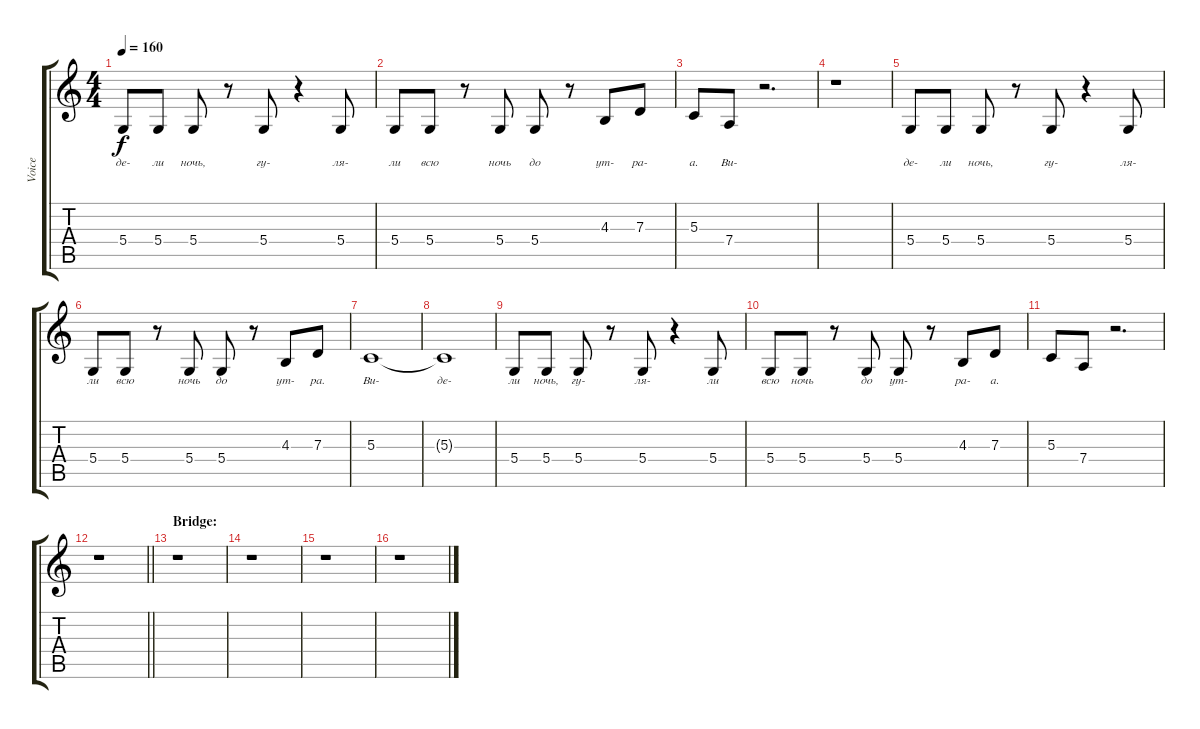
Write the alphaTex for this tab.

\track ("Voice" "Voice") {instrument acousticgrandpiano}
\staff {score tabs}
\tuning (E4 B3 G3 D3 A2 E2) {hide}
\ts (4 4)
\tempo 160
\clef g2
\ks c
5.4.8{lyrics (0 "де-") lyrics (1 "") lyrics (2 "") lyrics (3 "") lyrics (4 "") dy f} 5.4.8{lyrics (0 "ли") lyrics (1 "") lyrics (2 "") lyrics (3 "") lyrics (4 "")} 5.4.8{lyrics (0 "ночь,") lyrics (1 "") lyrics (2 "") lyrics (3 "") lyrics (4 "")} r.8 5.4.8{lyrics (0 "гу-") lyrics (1 "") lyrics (2 "") lyrics (3 "") lyrics (4 "")} r.4 5.4.8{lyrics (0 "ля-") lyrics (1 "") lyrics (2 "") lyrics (3 "") lyrics (4 "")} |
5.4.8{lyrics (0 "ли") lyrics (1 "") lyrics (2 "") lyrics (3 "") lyrics (4 "")} 5.4.8{lyrics (0 "всю") lyrics (1 "") lyrics (2 "") lyrics (3 "") lyrics (4 "")} r.8 5.4.8{lyrics (0 "ночь") lyrics (1 "") lyrics (2 "") lyrics (3 "") lyrics (4 "")} 5.4.8{lyrics (0 "до") lyrics (1 "") lyrics (2 "") lyrics (3 "") lyrics (4 "")} r.8 4.3.8{lyrics (0 "ут-") lyrics (1 "") lyrics (2 "") lyrics (3 "") lyrics (4 "")} 7.3.8{lyrics (0 "ра-") lyrics (1 "") lyrics (2 "") lyrics (3 "") lyrics (4 "")} |
5.3.8{lyrics (0 "а.") lyrics (1 "") lyrics (2 "") lyrics (3 "") lyrics (4 "")} 7.4.8{lyrics (0 "Ви-") lyrics (1 "") lyrics (2 "") lyrics (3 "") lyrics (4 "")} r.2{d} |
r.1 |
5.4.8{lyrics (0 "де-") lyrics (1 "") lyrics (2 "") lyrics (3 "") lyrics (4 "")} 5.4.8{lyrics (0 "ли") lyrics (1 "") lyrics (2 "") lyrics (3 "") lyrics (4 "")} 5.4.8{lyrics (0 "ночь,") lyrics (1 "") lyrics (2 "") lyrics (3 "") lyrics (4 "")} r.8 5.4.8{lyrics (0 "гу-") lyrics (1 "") lyrics (2 "") lyrics (3 "") lyrics (4 "")} r.4 5.4.8{lyrics (0 "ля-") lyrics (1 "") lyrics (2 "") lyrics (3 "") lyrics (4 "")} |
5.4.8{lyrics (0 "ли") lyrics (1 "") lyrics (2 "") lyrics (3 "") lyrics (4 "")} 5.4.8{lyrics (0 "всю") lyrics (1 "") lyrics (2 "") lyrics (3 "") lyrics (4 "")} r.8 5.4.8{lyrics (0 "ночь") lyrics (1 "") lyrics (2 "") lyrics (3 "") lyrics (4 "")} 5.4.8{lyrics (0 "до") lyrics (1 "") lyrics (2 "") lyrics (3 "") lyrics (4 "")} r.8 4.3.8{lyrics (0 "ут-") lyrics (1 "") lyrics (2 "") lyrics (3 "") lyrics (4 "")} 7.3.8{lyrics (0 "ра.") lyrics (1 "") lyrics (2 "") lyrics (3 "") lyrics (4 "")} |
5.3.1{lyrics (0 "Ви-") lyrics (1 "") lyrics (2 "") lyrics (3 "") lyrics (4 "")} |
5.3{t}.1{lyrics (0 "де-") lyrics (1 "") lyrics (2 "") lyrics (3 "") lyrics (4 "")} |
5.4.8{lyrics (0 "ли") lyrics (1 "") lyrics (2 "") lyrics (3 "") lyrics (4 "")} 5.4.8{lyrics (0 "ночь,") lyrics (1 "") lyrics (2 "") lyrics (3 "") lyrics (4 "")} 5.4.8{lyrics (0 "гу-") lyrics (1 "") lyrics (2 "") lyrics (3 "") lyrics (4 "")} r.8 5.4.8{lyrics (0 "ля-") lyrics (1 "") lyrics (2 "") lyrics (3 "") lyrics (4 "")} r.4 5.4.8{lyrics (0 "ли") lyrics (1 "") lyrics (2 "") lyrics (3 "") lyrics (4 "")} |
5.4.8{lyrics (0 "всю") lyrics (1 "") lyrics (2 "") lyrics (3 "") lyrics (4 "")} 5.4.8{lyrics (0 "ночь") lyrics (1 "") lyrics (2 "") lyrics (3 "") lyrics (4 "")} r.8 5.4.8{lyrics (0 "до") lyrics (1 "") lyrics (2 "") lyrics (3 "") lyrics (4 "")} 5.4.8{lyrics (0 "ут-") lyrics (1 "") lyrics (2 "") lyrics (3 "") lyrics (4 "")} r.8 4.3.8{lyrics (0 "ра-") lyrics (1 "") lyrics (2 "") lyrics (3 "") lyrics (4 "")} 7.3.8{lyrics (0 "а.") lyrics (1 "") lyrics (2 "") lyrics (3 "") lyrics (4 "")} |
5.3.8 7.4.8 r.2{d} |
\barLineRight lightlight
r.1 |
\section ("" "Bridge:")
r.1 |
r.1 |
r.1 |
r.1
